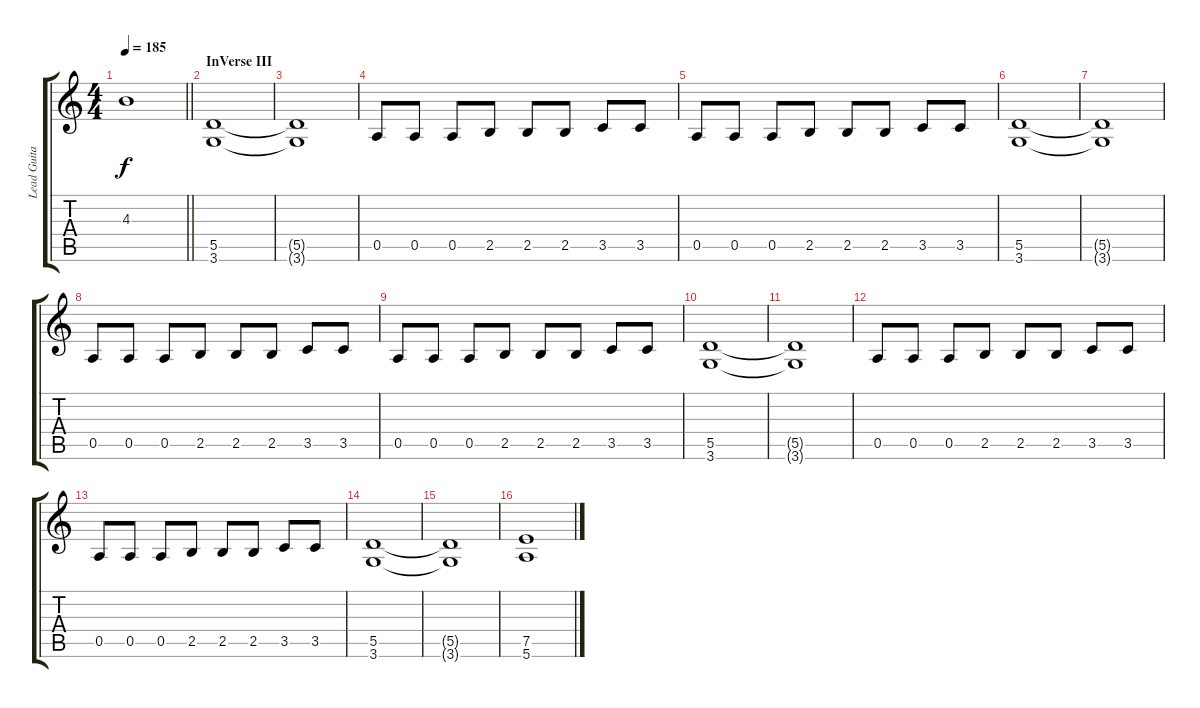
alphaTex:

\track ("Lead Guitar" "Lead Guita") {instrument distortionguitar}
\staff {score tabs}
\tuning (E4 B3 G3 D3 A2 E2) {hide}
\ts (4 4)
\tempo 185
\clef g2
\barLineRight lightlight
\ks c
4.3{t}.1{dy f} |
\section ("" "InVerse III")
(5.5 3.6).1 |
(5.5{t} 3.6{t}).1 |
0.5.8 0.5.8 0.5.8 2.5.8 2.5.8 2.5.8 3.5.8 3.5.8 |
0.5.8 0.5.8 0.5.8 2.5.8 2.5.8 2.5.8 3.5.8 3.5.8 |
(5.5 3.6).1 |
(5.5{t} 3.6{t}).1 |
0.5.8 0.5.8 0.5.8 2.5.8 2.5.8 2.5.8 3.5.8 3.5.8 |
0.5.8 0.5.8 0.5.8 2.5.8 2.5.8 2.5.8 3.5.8 3.5.8 |
(5.5 3.6).1 |
(5.5{t} 3.6{t}).1 |
0.5.8 0.5.8 0.5.8 2.5.8 2.5.8 2.5.8 3.5.8 3.5.8 |
0.5.8 0.5.8 0.5.8 2.5.8 2.5.8 2.5.8 3.5.8 3.5.8 |
(5.5 3.6).1 |
(5.5{t} 3.6{t}).1 |
(7.5 5.6).1
